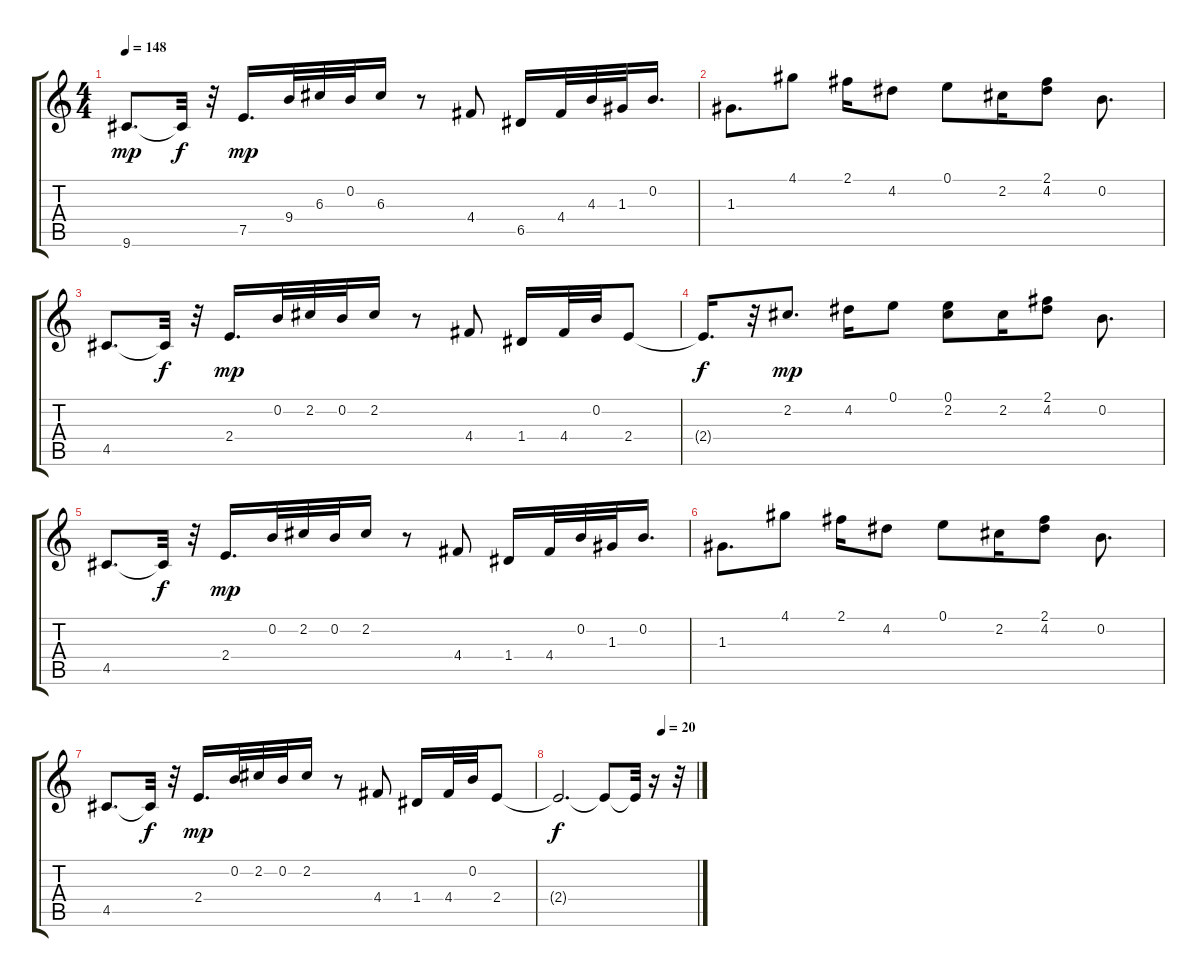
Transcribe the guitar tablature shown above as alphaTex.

\track "" {instrument acousticguitarsteel}
\staff {score tabs}
\tuning (E4 B3 G3 D3 A2 E2) {hide}
\ts (4 4)
\tempo 148
\clef g2
\ks c
9.6.8{d dy mp} 9.6{t}.32{dy f} r.32 7.5.16{d dy mp} 9.4.32 6.3.32 0.2.32 6.3.16 r.8 4.4.8 6.5.16 4.4.32 4.3.32 1.3.32 0.2.16{d} |
1.3.8{d} 4.1.8 2.1.16 4.2.8 0.1.8 2.2.16 (2.1 4.2).8 0.2.8{d} |
4.5.8{d} 4.5{t}.32{dy f} r.32 2.4.16{d dy mp} 0.2.32 2.2.32 0.2.32 2.2.16 r.8 4.4.8 1.4.16 4.4.32 0.2.32 2.4.8 |
2.4{t}.16{d dy f} r.32 2.2.8{d dy mp} 4.2.16 0.1.8 (0.1 2.2).8 2.2.16 (2.1 4.2).8 0.2.8{d} |
4.5.8{d} 4.5{t}.32{dy f} r.32 2.4.16{d dy mp} 0.2.32 2.2.32 0.2.32 2.2.16 r.8 4.4.8 1.4.16 4.4.32 0.2.32 1.3.32 0.2.16{d} |
1.3.8{d} 4.1.8 2.1.16 4.2.8 0.1.8 2.2.16 (2.1 4.2).8 0.2.8{d} |
4.5.8{d} 4.5{t}.32{dy f} r.32 2.4.16{d dy mp} 0.2.32 2.2.32 0.2.32 2.2.16 r.8 4.4.8 1.4.16 4.4.32 0.2.32 2.4.8 |
\tempo (20 0.75)
2.4{t}.2{d dy f} 2.4{t}.8 2.4{t}.32 r.16 r.32
